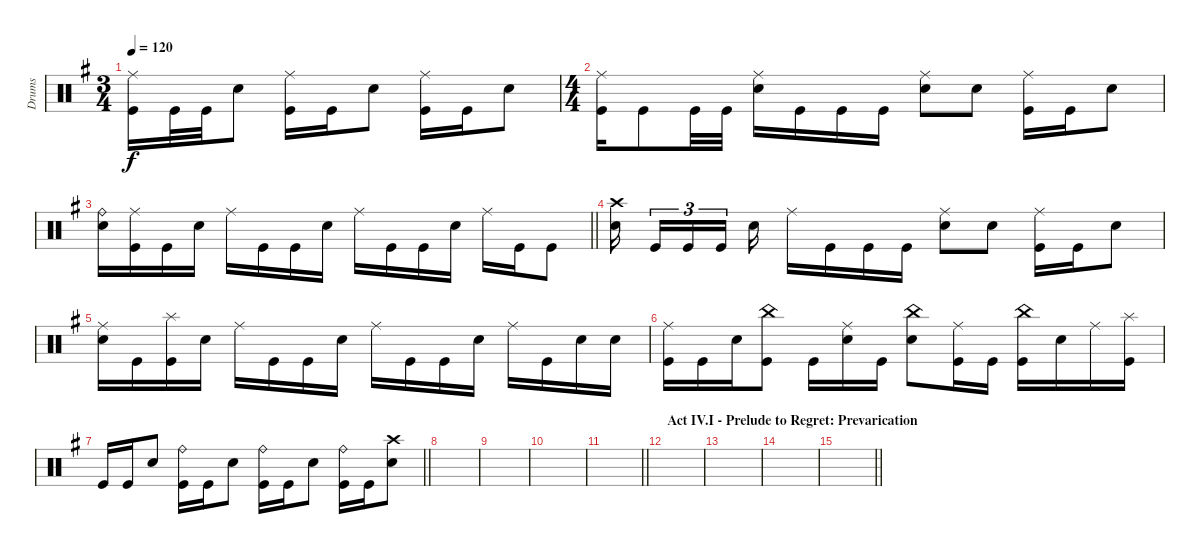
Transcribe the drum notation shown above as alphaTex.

\track ("Drums" "Drums") {instrument percussion}
\staff
\articulation defaults
\ts (3 4)
\tempo 120
\clef neutral
\ks eminor
("Ride (middle)" "Kick (hit)").16{dy f} "Kick (hit)".32 "Kick (hit)".32 "Electric Snare (hit)".8 ("Ride (middle)" "Kick (hit)").16 "Kick (hit)".16 "Electric Snare (hit)".8 ("Ride (middle)" "Kick (hit)").16 "Kick (hit)".16 "Electric Snare (hit)".8 |
\ts (4 4)
("Ride (middle)" "Kick (hit)").16 "Kick (hit)".8 "Kick (hit)".32 "Kick (hit)".32 ("Ride (middle)" "Electric Snare (hit)").16 "Kick (hit)".16 "Kick (hit)".16 "Kick (hit)".16 ("Ride (middle)" "Electric Snare (hit)").8 "Electric Snare (hit)".8 ("Ride (middle)" "Kick (hit)").16 "Kick (hit)".16 "Electric Snare (hit)".8 |
\barLineRight lightlight
("Ride (bell)" "Electric Snare (hit)").16 ("Ride (middle)" "Kick (hit)").16 "Kick (hit)".16 "Electric Snare (hit)".16 "Ride (middle)".16 "Kick (hit)".16 "Kick (hit)".16 "Electric Snare (hit)".16 "Ride (middle)".16 "Kick (hit)".16 "Kick (hit)".16 "Electric Snare (hit)".16 "Ride (middle)".16 "Kick (hit)".16 "Kick (hit)".8 |
("Crash high (hit)" "Electric Snare (hit)").16{beam splitsecondary} "Kick (hit)".16{tu (3 2)} "Kick (hit)".16{tu (3 2)} "Kick (hit)".16{tu (3 2) beam splitsecondary} "Electric Snare (hit)".16 "Ride (middle)".16 "Kick (hit)".16 "Kick (hit)".16 "Kick (hit)".16 ("Ride (middle)" "Electric Snare (hit)").8 "Electric Snare (hit)".8 ("Ride (middle)" "Kick (hit)").16 "Kick (hit)".16 "Electric Snare (hit)".8 |
("Ride (middle)" "Electric Snare (hit)").16 "Kick (hit)".16 ("Splash (hit)" "Kick (hit)").16 "Electric Snare (hit)".16 "Ride (middle)".16 "Kick (hit)".16 "Kick (hit)".16 "Electric Snare (hit)".16 "Ride (middle)".16 "Kick (hit)".16 "Kick (hit)".16 "Electric Snare (hit)".16 "Ride (middle)".16 "Kick (hit)".16 "Electric Snare (hit)".16 "Electric Snare (hit)".16 |
("Ride (middle)" "Kick (hit)").16 "Kick (hit)".16 "Electric Snare (hit)".16 ("China (hit)" "Kick (hit)").8 "Kick (hit)".16 ("Ride (middle)" "Electric Snare (hit)").16 "Kick (hit)".16 ("China (hit)" "Electric Snare (hit)").8 ("Ride (middle)" "Kick (hit)").16 "Kick (hit)".16 ("China (hit)" "Kick (hit)").16 "Electric Snare (hit)".16 "Ride (middle)".16 ("Splash (hit)" "Kick (hit)").16 |
\barLineRight lightlight "Kick (hit)".16 "Kick (hit)".16 "Electric Snare (hit)".8
("Ride (bell)" "Kick (hit)").16 "Kick (hit)".16 "Electric Snare (hit)".8 ("Ride (bell)" "Kick (hit)").16 "Kick (hit)".16 "Electric Snare (hit)".8 ("Ride (bell)" "Kick (hit)").16 "Kick (hit)".16 ("Crash high (hit)" "Electric Snare (hit)").8 |
\section ("" "")
|
|
|
\barLineRight lightlight
|
\section ("" "Act IV.I - Prelude to Regret: Prevarication")
|
|
|
\barLineRight lightlight
